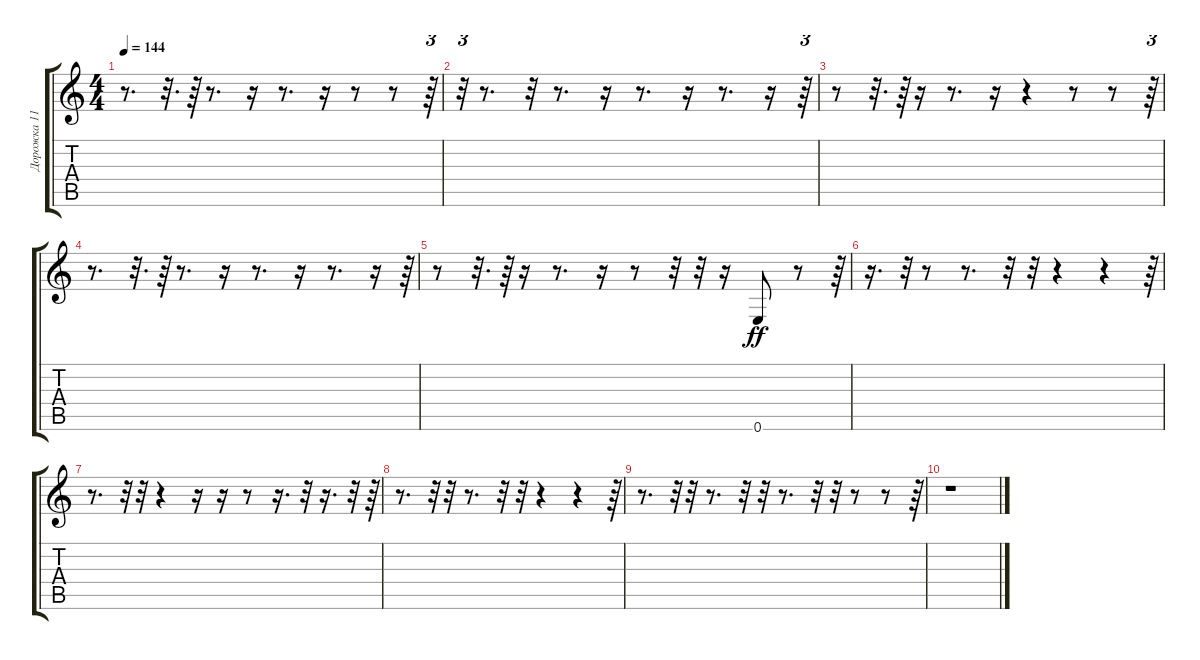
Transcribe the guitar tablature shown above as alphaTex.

\track ("Дорожка 11" "Дорожка 11") {instrument electricbassfinger}
\staff {score tabs}
\tuning (E4 B3 G3 D3 A2 E2) {hide}
\ts (4 4)
\tempo 144
\clef g2
\ks c
r.8{d dy f} r.32{d} r.64 r.8{d} r.16 r.8{d} r.16 r.8 r.8 r.64{tu (3 2)} |
r.32{tu (3 2)} r.8{d} r.32 r.8{d} r.16 r.8{d} r.16 r.8{d} r.16 r.64{tu (3 2)} |
r.8 r.32{d} r.64 r.16 r.8{d} r.16 r.4 r.8 r.8 r.64{tu (3 2)} |
r.8{d} r.32{d} r.64 r.8{d} r.16 r.8{d} r.16 r.8{d} r.16 r.64{tu (3 2)} |
r.8 r.32{d} r.64 r.16 r.8{d} r.16 r.8 r.32 r.32 r.16 0.6.8{dy ff} r.8 r.64{tu (3 2)} |
r.16{d} r.32{tu (3 2)} r.8 r.8{d} r.32 r.32 r.4 r.4 r.64{tu (3 2)} |
r.8{d} r.32{tu (3 2)} r.32 r.4 r.16 r.16 r.8 r.16{d} r.32 r.16{d} r.32 r.64{tu (3 2)} |
r.8{d} r.32{tu (3 2)} r.32 r.8{d} r.32 r.32 r.4 r.4 r.64{tu (3 2)} |
r.8{d} r.32{tu (3 2)} r.32 r.8{d} r.32 r.32 r.8{d} r.32 r.32 r.8 r.8 r.64{tu (3 2)} |
r.1
